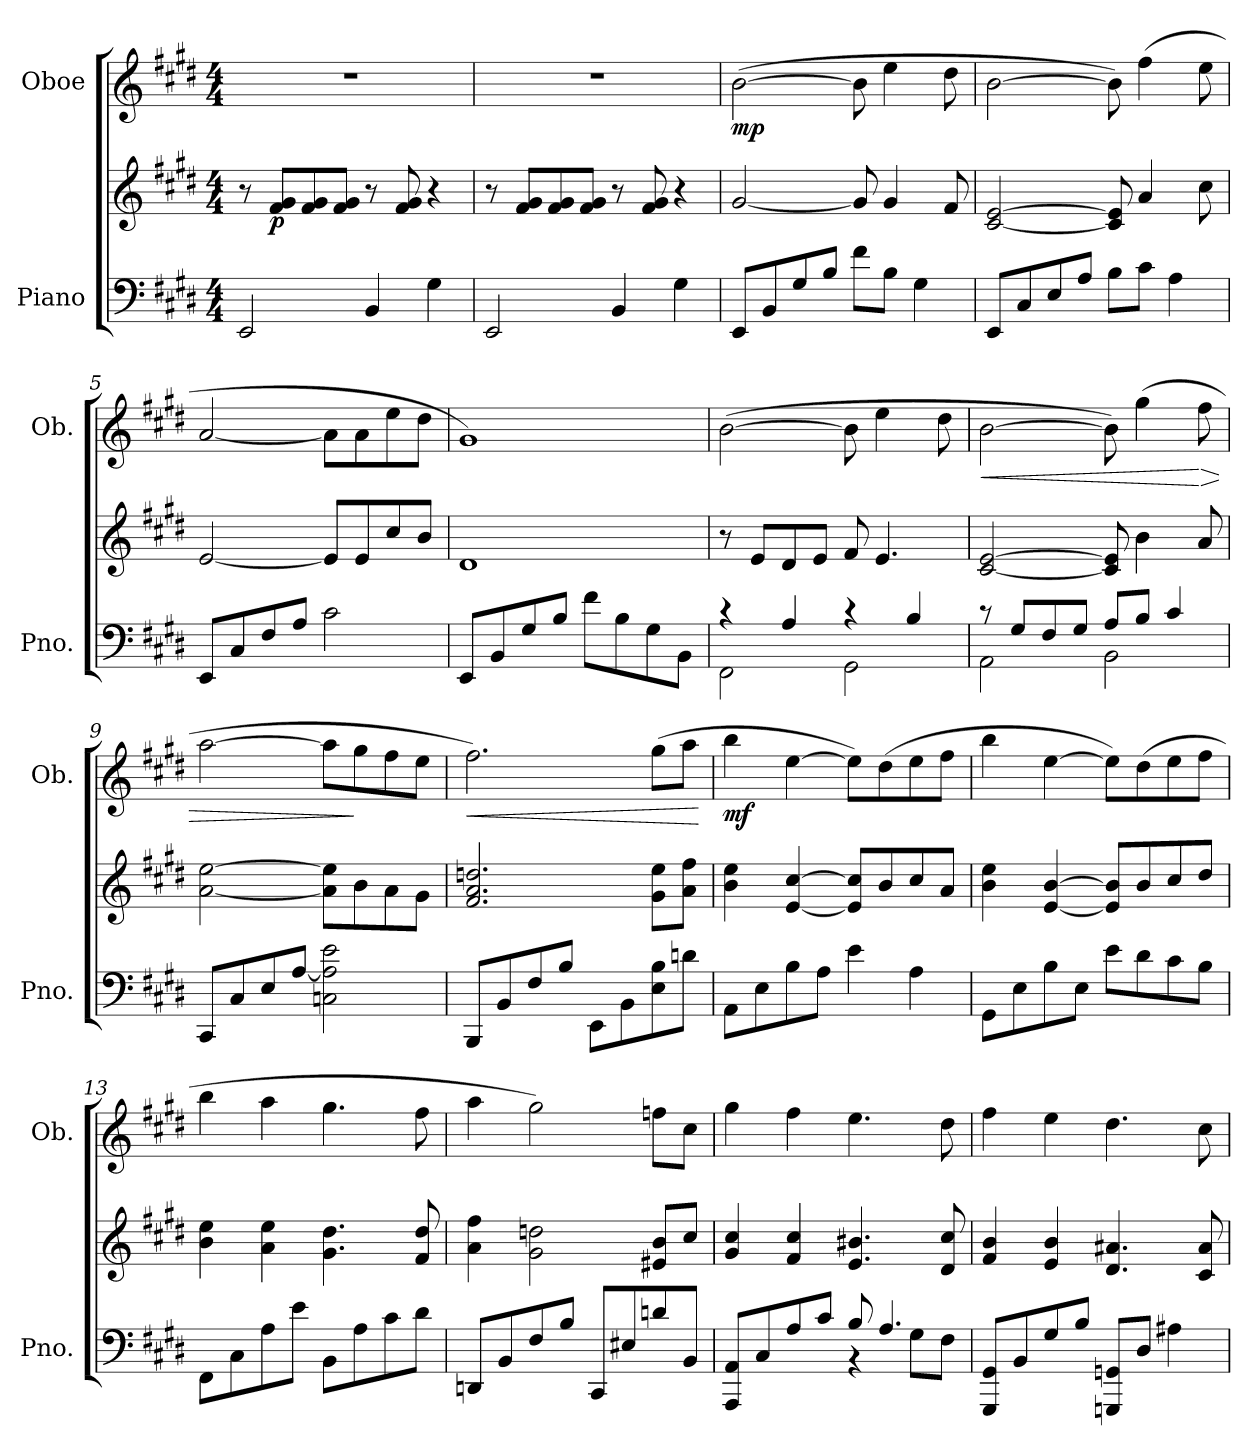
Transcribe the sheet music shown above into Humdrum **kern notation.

**kern	**kern	**dynam	**kern	**dynam
*part2	*part2	*part2	*part1	*part1
*staff3	*staff2	*staff2/3	*staff1	*staff1
*I"Piano	*	*	*I"Oboe	*
*I'Pno.	*	*	*I'Ob.	*
*clefF4	*clefG2	*	*clefG2	*
*k[f#c#g#d#]	*k[f#c#g#d#]	*	*k[f#c#g#d#]	*
*M4/4	*M4/4	*	*M4/4	*
*MM65	*MM65	*	*MM65	*
=1	=1	=1	=1	=1
2EE/	8r	.	1r	.
!	!	!LO:DY:b	!	!
.	8f#/ 8g#/L	p	.	.
.	8f#/ 8g#/	.	.	.
.	8f#/ 8g#/J	.	.	.
4BB/	8r	.	.	.
.	8f#/ 8g#/	.	.	.
4G#\	4r	.	.	.
=2	=2	=2	=2	=2
2EE/	8r	.	1r	.
.	8f#/ 8g#/L	.	.	.
.	8f#/ 8g#/	.	.	.
.	8f#/ 8g#/J	.	.	.
4BB/	8r	.	.	.
.	8f#/ 8g#/	.	.	.
4G#\	4r	.	.	.
=3	=3	=3	=3	=3
!	!	!	!	!LO:DY:b
8EE/L	[2g#/	.	(>[2b\	mp
8BB/	.	.	.	.
8G#/	.	.	.	.
8B/J	.	.	.	.
8f#\L	8g#/]	.	8b\]	.
8B\J	4g#/	.	4ee\	.
4G#\	.	.	.	.
.	8f#/	.	8dd#\	.
=4	=4	=4	=4	=4
8EE/L	[2c#/ [2e/	.	[2b\	.
8C#/	.	.	.	.
8E/	.	.	.	.
8A/J	.	.	.	.
8B\L	8c#/] 8e/]	.	8b\])	.
8c#\J	4a/	.	(>4ff#\	.
4A\	.	.	.	.
.	8cc#\	.	8ee\	.
!!LO:LB:g=z
=5	=5	=5	=5	=5
8EE/L	[2e/	.	[2a/	.
8C#/	.	.	.	.
8F#/	.	.	.	.
8A/J	.	.	.	.
2c#\	8e/L]	.	8a\L]	.
.	8e/	.	8a\	.
.	8cc#/	.	8ee\	.
.	8b/J	.	8dd#\J	.
=6	=6	=6	=6	=6
8EE/L	1d#	.	1g#)	.
8BB/	.	.	.	.
8G#/	.	.	.	.
8B/J	.	.	.	.
8f#\L	.	.	.	.
8B\	.	.	.	.
8G#\	.	.	.	.
8BB\J	.	.	.	.
=7	=7	=7	=7	=7
*^	*	*	*	*
4r	2FF#\	8r	.	(>[2b\	.
.	.	8e/L	.	.	.
4A/	.	8d#/	.	.	.
.	.	8e/J	.	.	.
4r	2GG#\	8f#/	.	8b\]	.
.	.	4.e/	.	4ee\	.
4B/	.	.	.	.	.
.	.	.	.	8dd#\	.
=8	=8	=8	=8	=8	=8
!	!	!	!	!	!LO:HP:b
8r	2AA\	[2c#/ [2e/	.	[2b\	<
8G#/L	.	.	.	.	.
8F#/	.	.	.	.	.
8G#/J	.	.	.	.	.
8A/L	2BB\	8c#/] 8e/]	.	8b\])	.
8B/J	.	4b\	.	(>4gg#\	.
4c#/	.	.	.	.	.
!	!	!	!	!	!LO:HP:n=1:b
.	.	8a/	.	8ff#\	[ >
*v	*v	*	*	*	*
!!LO:LB:g=z
=9	=9	=9	=9	=9
8CC#/L	[2a\ [2ee\	.	[2aa\	.
8C#/	.	.	.	.
8E/	.	.	.	.
[8A/J	.	.	.	.
2Cn\ 2A\] 2e\	8a\] 8ee\]L	.	8aa\L]	.
.	8b\	.	8gg#\	]
.	8a\	.	8ff#\	.
.	8g#\J	.	8ee\J	.
=10	=10	=10	=10	=10
!	!	!	!	!LO:HP:b
8BBB/L	2.f#/ 2.a/ 2.ddn/	.	2.ff#\)	<
8BB/	.	.	.	.
8F#/	.	.	.	.
8B/J	.	.	.	.
8EE\L	.	.	.	.
8BB\	.	.	.	.
8E\ 8B\	8g#\ 8ee\L	.	(>8gg#\L	.
8dn\J	8a\ 8ff#\J	.	8aa\J	.
.	.	.	.	[
=11	=11	=11	=11	=11
!	!	!	!	!LO:DY:b
8AA\L	4b\ 4ee\	.	4bb\	mf
8E\	.	.	.	.
8B\	[4e/ [4cc#/	.	[4ee\	.
8A\J	.	.	.	.
4e\	8e/] 8cc#/]L	.	8ee\L])	.
.	8b/	.	(>8dd#\	.
4A\	8cc#/	.	8ee\	.
.	8a/J	.	8ff#\J	.
=12	=12	=12	=12	=12
8GG#\L	4b\ 4ee\	.	4bb\	.
8E\	.	.	.	.
8B\	[4e/ [4b/	.	[4ee\	.
8E\J	.	.	.	.
8e\L	8e/] 8b/]L	.	8ee\L])	.
8d#\	8b/	.	(>8dd#\	.
8c#\	8cc#/	.	8ee\	.
8B\J	8dd#/J	.	8ff#\J	.
!!LO:LB:g=z
=13	=13	=13	=13	=13
8FF#\L	4b\ 4ee\	.	4bb\	.
8C#\	.	.	.	.
8A\	4a\ 4ee\	.	4aa\	.
8e\J	.	.	.	.
8BB\L	4.g#\ 4.dd#\	.	4.gg#\	.
8A\	.	.	.	.
8c#\	.	.	.	.
8d#\J	8f#/ 8dd#/	.	8ff#\	.
=14	=14	=14	=14	=14
8DDn/L	4a\ 4ff#\	.	4aa\	.
8BB/	.	.	.	.
8F#/	2g#\ 2ddn\	.	2gg#\)	.
8B/J	.	.	.	.
8CC#/L	.	.	.	.
8E#X/	.	.	.	.
8dn/	8e#X/ 8b/L	.	8ffn\L	.
8BB/J	8cc#/J	.	8cc#\J	.
=15	=15	=15	=15	=15
*^	*	*	*	*
8AAA/ 8AA/L	2ryy	4g#/ 4cc#/	.	4gg#\	.
8C#/	.	.	.	.	.
8A/	.	4f#/ 4cc#/	.	4ff#\	.
8c#/J	.	.	.	.	.
8B/	4r	4.e/ 4.b#X/	.	4.ee\	.
4.A/	.	.	.	.	.
.	8G#\L	.	.	.	.
.	8F#\J	8d#/ 8cc#/	.	8dd#\	.
*v	*v	*	*	*	*
=16	=16	=16	=16	=16
8GGG#/ 8GG#/L	4f#/ 4b/	.	4ff#\	.
8BB/	.	.	.	.
8G#/	4e/ 4b/	.	4ee\	.
8B/J	.	.	.	.
8GGGn/ 8GGn/L	4.d#/ 4.a#X/	.	4.dd#\	.
8D#/J	.	.	.	.
4A#X\	.	.	.	.
.	8c#/ 8a#/	.	8cc#\	.
=	=	=	=	=
*-	*-	*-	*-	*-
